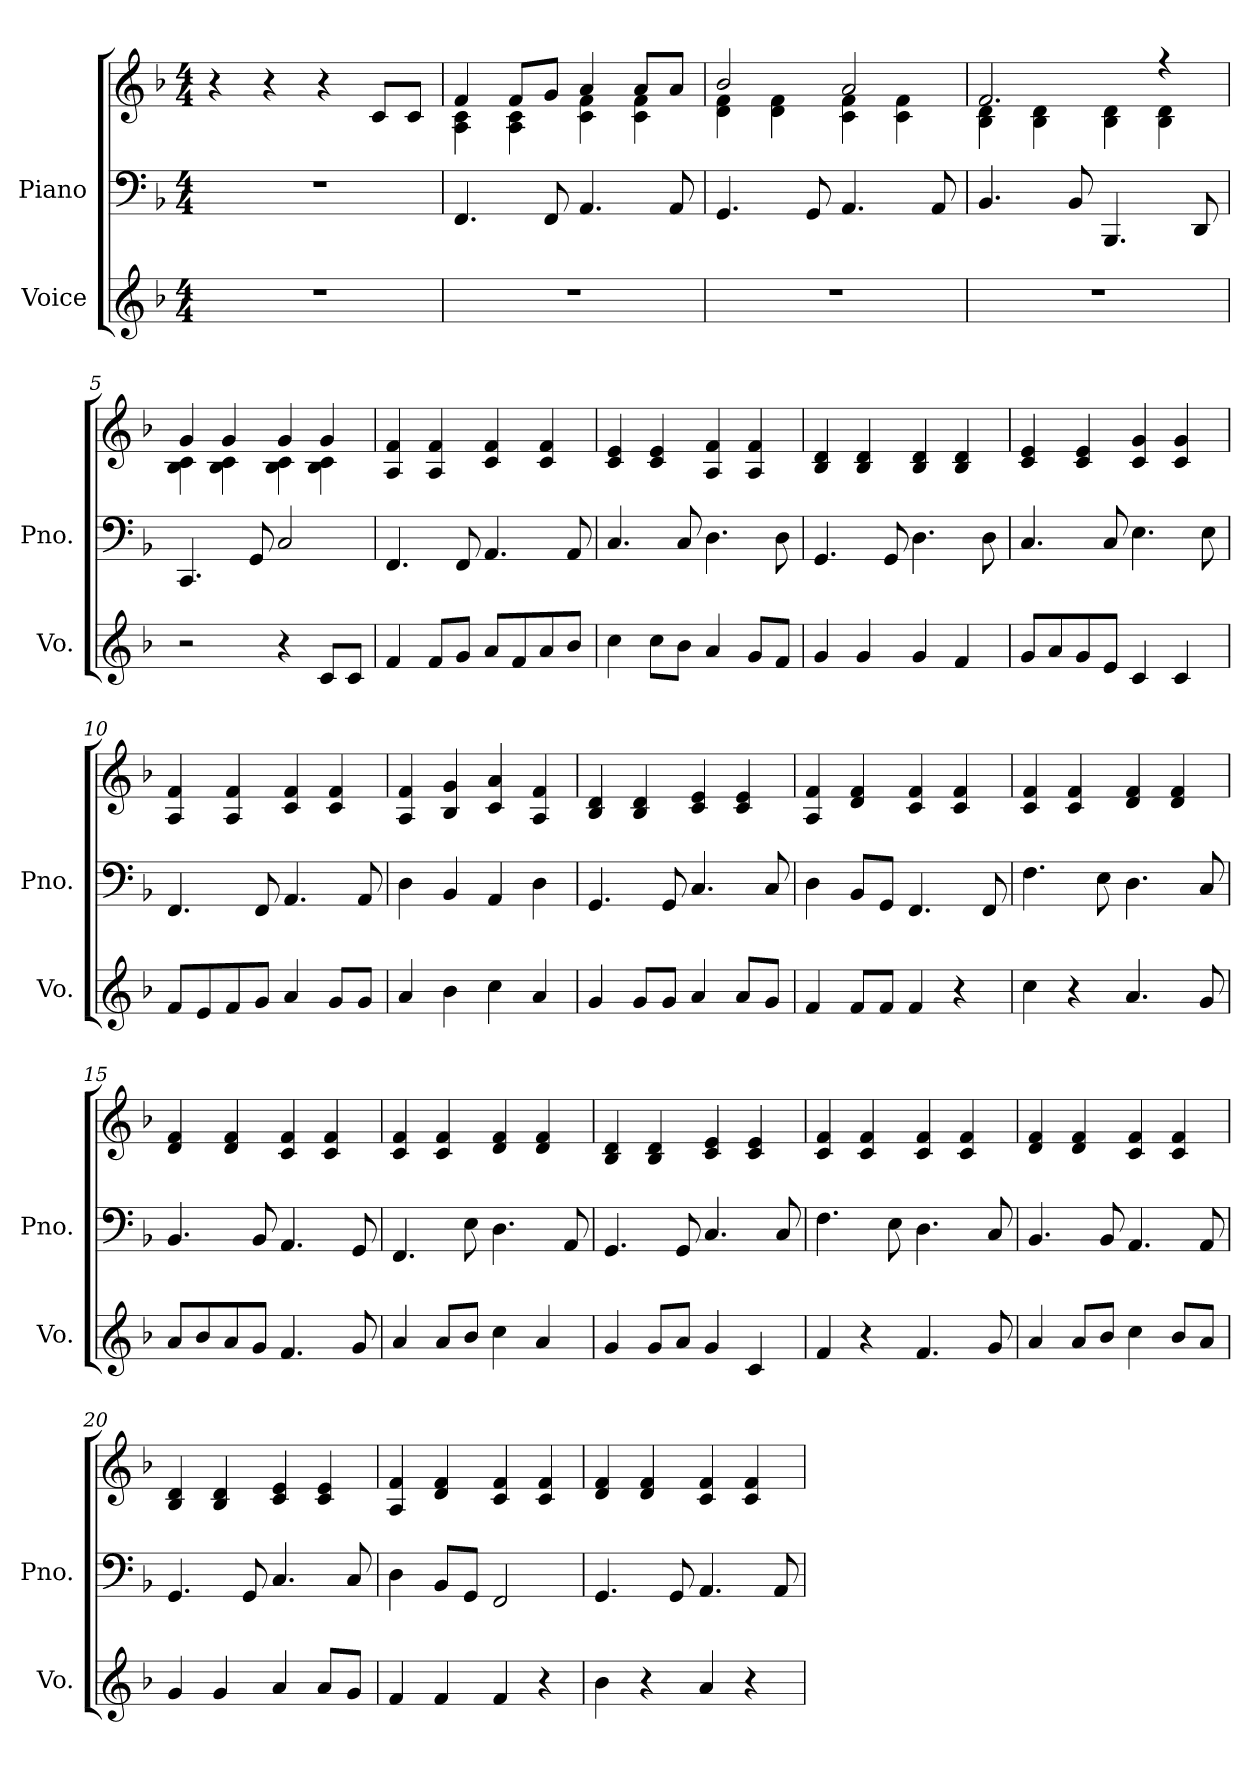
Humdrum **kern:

**kern	**kern	**kern
*part2	*part1	*part1
*staff3	*staff2	*staff1
*I"Voice	*I"Piano	*
*I'Vo.	*I'Pno.	*
*clefG2	*clefF4	*clefG2
*k[b-]	*k[b-]	*k[b-]
*M4/4	*M4/4	*M4/4
*MM92	*MM92	*MM92
=1	=1	=1
1r	1r	4r
.	.	4r
.	.	4r
.	.	8c/L
.	.	8c/J
=2	=2	=2
*	*	*^
1r	4.FF/	4f/	4A\ 4c\
.	.	8f/L	4A\ 4c\
.	8FF/	8g/J	.
.	4.AA/	4a/	4c\ 4f\
.	.	8a/L	4c\ 4f\
.	8AA/	8a/J	.
=3	=3	=3	=3
1r	4.GG/	2b-/	4d\ 4f\
.	.	.	4d\ 4f\
.	8GG/	.	.
.	4.AA/	2a/	4c\ 4f\
.	.	.	4c\ 4f\
.	8AA/	.	.
=4	=4	=4	=4
1r	4.BB-/	2.f/	4B-\ 4d\
.	.	.	4B-\ 4d\
.	8BB-/	.	.
.	4.BBB-/	.	4B-\ 4d\
.	.	4r	4B-\ 4d\
.	8DD/	.	.
=5	=5	=5	=5
2r	4.CC/	4g/	4B-\ 4c\
.	.	4g/	4B-\ 4c\
.	8GG/	.	.
4r	2C/	4g/	4B-\ 4c\
8c/L	.	4g/	4B-\ 4c\
8c/J	.	.	.
*	*	*v	*v
=6	=6	=6
4f/	4.FF/	4A/ 4f/
8f/L	.	4A/ 4f/
8g/J	8FF/	.
8a/L	4.AA/	4c/ 4f/
8f/	.	.
8a/	.	4c/ 4f/
8b-/J	8AA/	.
=7	=7	=7
4cc\	4.C/	4c/ 4e/
8cc\L	.	4c/ 4e/
8b-\J	8C/	.
4a/	4.D\	4A/ 4f/
8g/L	.	4A/ 4f/
8f/J	8D\	.
=8	=8	=8
4g/	4.GG/	4B-/ 4d/
4g/	.	4B-/ 4d/
.	8GG/	.
4g/	4.D\	4B-/ 4d/
4f/	.	4B-/ 4d/
.	8D\	.
=9	=9	=9
8g/L	4.C/	4c/ 4e/
8a/	.	.
8g/	.	4c/ 4e/
8e/J	8C/	.
4c/	4.E\	4c/ 4g/
4c/	.	4c/ 4g/
.	8E\	.
=10	=10	=10
8f/L	4.FF/	4A/ 4f/
8e/	.	.
8f/	.	4A/ 4f/
8g/J	8FF/	.
4a/	4.AA/	4c/ 4f/
8g/L	.	4c/ 4f/
8g/J	8AA/	.
=11	=11	=11
4a/	4D\	4A/ 4f/
4b-\	4BB-/	4B-/ 4g/
4cc\	4AA/	4c/ 4a/
4a/	4D\	4A/ 4f/
=12	=12	=12
4g/	4.GG/	4B-/ 4d/
8g/L	.	4B-/ 4d/
8g/J	8GG/	.
4a/	4.C/	4c/ 4e/
8a/L	.	4c/ 4e/
8g/J	8C/	.
=13	=13	=13
4f/	4D\	4A/ 4f/
8f/L	8BB-/L	4d/ 4f/
8f/J	8GG/J	.
4f/	4.FF/	4c/ 4f/
4r	.	4c/ 4f/
.	8FF/	.
=14	=14	=14
4cc\	4.F\	4c/ 4f/
4r	.	4c/ 4f/
.	8E\	.
4.a/	4.D\	4d/ 4f/
.	.	4d/ 4f/
8g/	8C/	.
=15	=15	=15
8a/L	4.BB-/	4d/ 4f/
8b-/	.	.
8a/	.	4d/ 4f/
8g/J	8BB-/	.
4.f/	4.AA/	4c/ 4f/
.	.	4c/ 4f/
8g/	8GG/	.
=16	=16	=16
4a/	4.FF/	4c/ 4f/
8a/L	.	4c/ 4f/
8b-/J	8E\	.
4cc\	4.D\	4d/ 4f/
4a/	.	4d/ 4f/
.	8AA/	.
=17	=17	=17
4g/	4.GG/	4B-/ 4d/
8g/L	.	4B-/ 4d/
8a/J	8GG/	.
4g/	4.C/	4c/ 4e/
4c/	.	4c/ 4e/
.	8C/	.
=18	=18	=18
4f/	4.F\	4c/ 4f/
4r	.	4c/ 4f/
.	8E\	.
4.f/	4.D\	4c/ 4f/
.	.	4c/ 4f/
8g/	8C/	.
=19	=19	=19
4a/	4.BB-/	4d/ 4f/
8a/L	.	4d/ 4f/
8b-/J	8BB-/	.
4cc\	4.AA/	4c/ 4f/
8b-/L	.	4c/ 4f/
8a/J	8AA/	.
=20	=20	=20
4g/	4.GG/	4B-/ 4d/
4g/	.	4B-/ 4d/
.	8GG/	.
4a/	4.C/	4c/ 4e/
8a/L	.	4c/ 4e/
8g/J	8C/	.
=21	=21	=21
4f/	4D\	4A/ 4f/
4f/	8BB-/L	4d/ 4f/
.	8GG/J	.
4f/	2FF/	4c/ 4f/
4r	.	4c/ 4f/
=22	=22	=22
4b-\	4.GG/	4d/ 4f/
4r	.	4d/ 4f/
.	8GG/	.
4a/	4.AA/	4c/ 4f/
4r	.	4c/ 4f/
.	8AA/	.
=	=	=
*-	*-	*-
